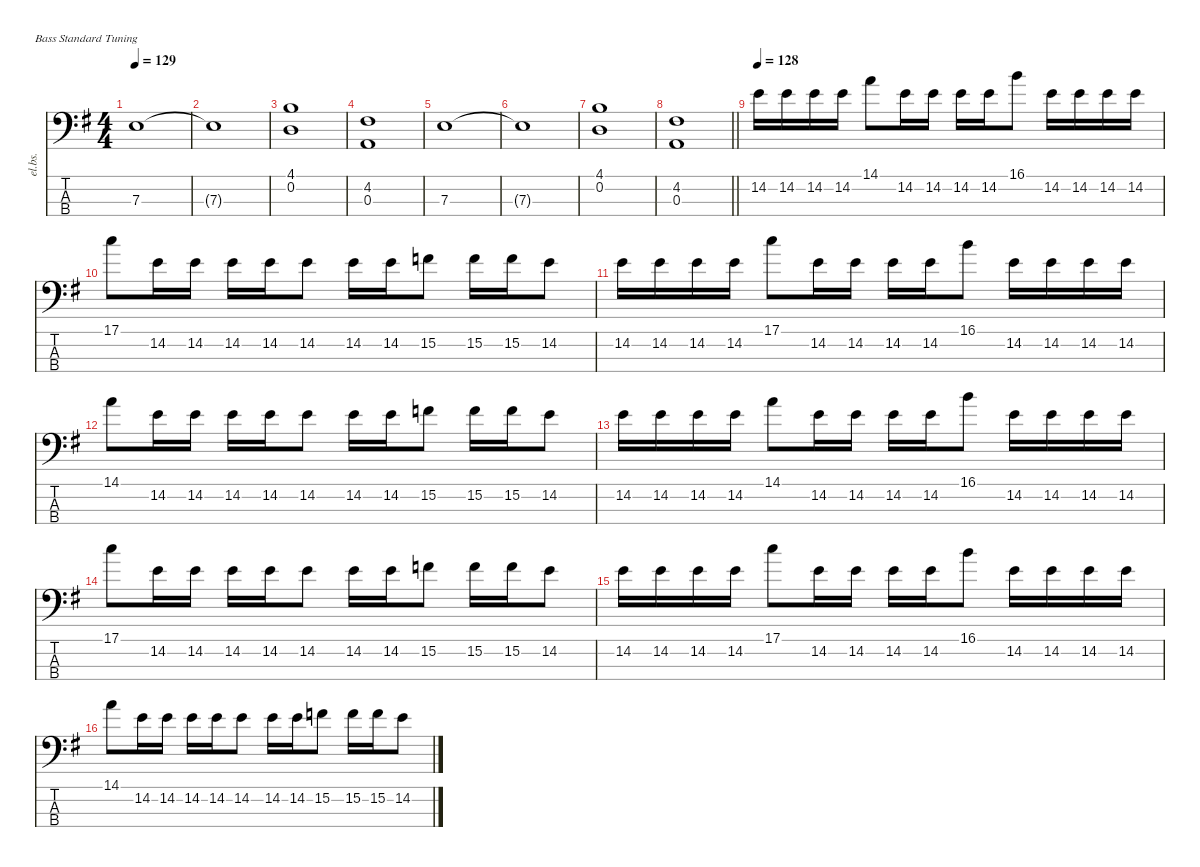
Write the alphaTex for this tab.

\defaultSystemsLayout 4
\hideDynamics
\bracketExtendMode nobrackets
\otherSystemsTrackNameOrientation horizontal
\track ("Lead Cliff I" "el.bs.") {instrument electricbassfinger}
\staff {score tabs}
\tuning (G2 D2 A1 E1)
\ts (4 4)
\tempo 129
\clef f4
\ks eminor
7.3{acc forcenatural}.1{dy f beam Down} |
7.3{t acc forcenatural}.1{beam Down} |
(4.1{acc forcenatural} 0.2{acc forcenatural}).1{beam Down} |
(4.2{acc #} 0.3{acc forcenatural}).1{beam Up} |
7.3{acc forcenatural}.1{beam Down} |
7.3{t acc forcenatural}.1{beam Down} |
(4.1{acc forcenatural} 0.2{acc forcenatural}).1{beam Down} |
\barLineRight lightlight
(4.2{acc #} 0.3{acc forcenatural}).1{beam Up} |
\tempo 128
14.2{acc forcenatural}.16{instrument overdrivenguitar beam Down} 14.2{acc forcenatural}.16{beam Down} 14.2{acc forcenatural}.16{beam Down} 14.2{acc forcenatural}.16{beam Down} 14.1{acc forcenatural}.8{beam Down} 14.2{acc forcenatural}.16{beam Down} 14.2{acc forcenatural}.16{beam Down} 14.2{acc forcenatural}.16{beam Down} 14.2{acc forcenatural}.16{beam Down} 16.1{acc forcenatural}.8{beam Down} 14.2{acc forcenatural}.16{beam Down} 14.2{acc forcenatural}.16{beam Down} 14.2{acc forcenatural}.16{beam Down} 14.2{acc forcenatural}.16{beam Down} |
17.1{acc forcenatural}.8{beam Down} 14.2{acc forcenatural}.16{beam Down} 14.2{acc forcenatural}.16{beam Down} 14.2{acc forcenatural}.16{beam Down} 14.2{acc forcenatural}.16{beam Down} 14.2{acc forcenatural}.8{beam Down} 14.2{acc forcenatural}.16{beam Down} 14.2{acc forcenatural}.16{beam Down} 15.2{acc forcenatural}.8{beam Down} 15.2{acc forcenatural}.16{beam Down} 15.2{acc forcenatural}.16{beam Down} 14.2{acc forcenatural}.8{beam Down} |
14.2{acc forcenatural}.16{beam Down} 14.2{acc forcenatural}.16{beam Down} 14.2{acc forcenatural}.16{beam Down} 14.2{acc forcenatural}.16{beam Down} 17.1{acc forcenatural}.8{beam Down} 14.2{acc forcenatural}.16{beam Down} 14.2{acc forcenatural}.16{beam Down} 14.2{acc forcenatural}.16{beam Down} 14.2{acc forcenatural}.16{beam Down} 16.1{acc forcenatural}.8{beam Down} 14.2{acc forcenatural}.16{beam Down} 14.2{acc forcenatural}.16{beam Down} 14.2{acc forcenatural}.16{beam Down} 14.2{acc forcenatural}.16{beam Down} |
14.1{acc forcenatural}.8{beam Down} 14.2{acc forcenatural}.16{beam Down} 14.2{acc forcenatural}.16{beam Down} 14.2{acc forcenatural}.16{beam Down} 14.2{acc forcenatural}.16{beam Down} 14.2{acc forcenatural}.8{beam Down} 14.2{acc forcenatural}.16{beam Down} 14.2{acc forcenatural}.16{beam Down} 15.2{acc forcenatural}.8{beam Down} 15.2{acc forcenatural}.16{beam Down} 15.2{acc forcenatural}.16{beam Down} 14.2{acc forcenatural}.8{beam Down} |
14.2{acc forcenatural}.16{beam Down} 14.2{acc forcenatural}.16{beam Down} 14.2{acc forcenatural}.16{beam Down} 14.2{acc forcenatural}.16{beam Down} 14.1{acc forcenatural}.8{beam Down} 14.2{acc forcenatural}.16{beam Down} 14.2{acc forcenatural}.16{beam Down} 14.2{acc forcenatural}.16{beam Down} 14.2{acc forcenatural}.16{beam Down} 16.1{acc forcenatural}.8{beam Down} 14.2{acc forcenatural}.16{beam Down} 14.2{acc forcenatural}.16{beam Down} 14.2{acc forcenatural}.16{beam Down} 14.2{acc forcenatural}.16{beam Down} |
17.1{acc forcenatural}.8{beam Down} 14.2{acc forcenatural}.16{beam Down} 14.2{acc forcenatural}.16{beam Down} 14.2{acc forcenatural}.16{beam Down} 14.2{acc forcenatural}.16{beam Down} 14.2{acc forcenatural}.8{beam Down} 14.2{acc forcenatural}.16{beam Down} 14.2{acc forcenatural}.16{beam Down} 15.2{acc forcenatural}.8{beam Down} 15.2{acc forcenatural}.16{beam Down} 15.2{acc forcenatural}.16{beam Down} 14.2{acc forcenatural}.8{beam Down} |
14.2{acc forcenatural}.16{beam Down} 14.2{acc forcenatural}.16{beam Down} 14.2{acc forcenatural}.16{beam Down} 14.2{acc forcenatural}.16{beam Down} 17.1{acc forcenatural}.8{beam Down} 14.2{acc forcenatural}.16{beam Down} 14.2{acc forcenatural}.16{beam Down} 14.2{acc forcenatural}.16{beam Down} 14.2{acc forcenatural}.16{beam Down} 16.1{acc forcenatural}.8{beam Down} 14.2{acc forcenatural}.16{beam Down} 14.2{acc forcenatural}.16{beam Down} 14.2{acc forcenatural}.16{beam Down} 14.2{acc forcenatural}.16{beam Down} |
14.1{acc forcenatural}.8{beam Down} 14.2{acc forcenatural}.16{beam Down} 14.2{acc forcenatural}.16{beam Down} 14.2{acc forcenatural}.16{beam Down} 14.2{acc forcenatural}.16{beam Down} 14.2{acc forcenatural}.8{beam Down} 14.2{acc forcenatural}.16{beam Down} 14.2{acc forcenatural}.16{beam Down} 15.2{acc forcenatural}.8{beam Down} 15.2{acc forcenatural}.16{beam Down} 15.2{acc forcenatural}.16{beam Down} 14.2{acc forcenatural}.8{beam Down}
